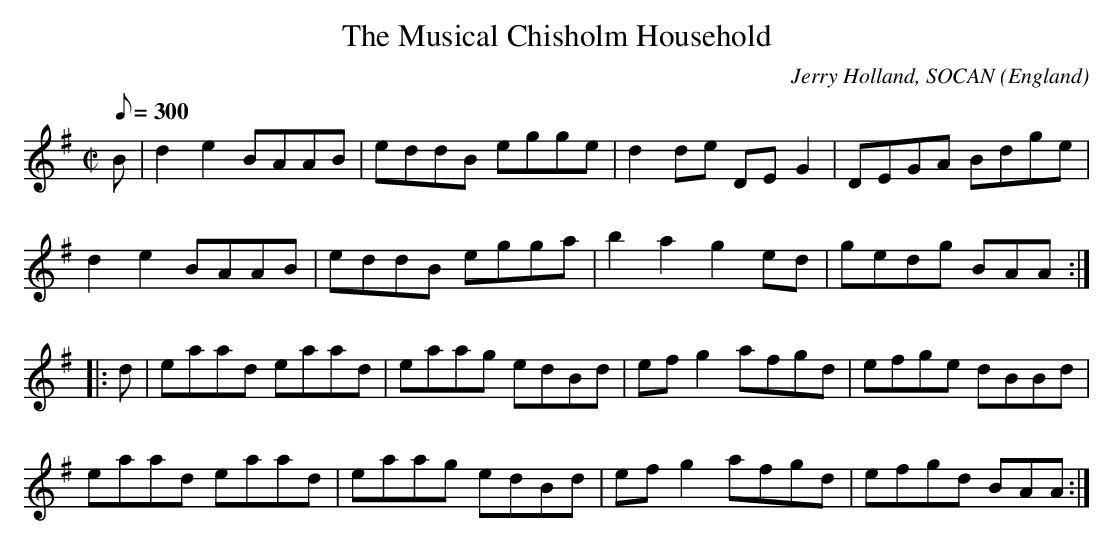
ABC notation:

X:1
T:The Musical Chisholm Household
C:Jerry Holland, SOCAN
O:England
L:1/8
Q:300
M:C|
K:Ador
B|d2 e2 BAAB|eddB egge|d2 de DE G2|DEGA Bdge|
d2 e2 BAAB|eddB egga|b2 a2 g2 ed|gedg BAA:|
|:d|eaad eaad|eaag edBd|ef g2 afgd|efge dBBd|
eaad eaad|eaag edBd|ef g2 afgd|efgd BAA:|
